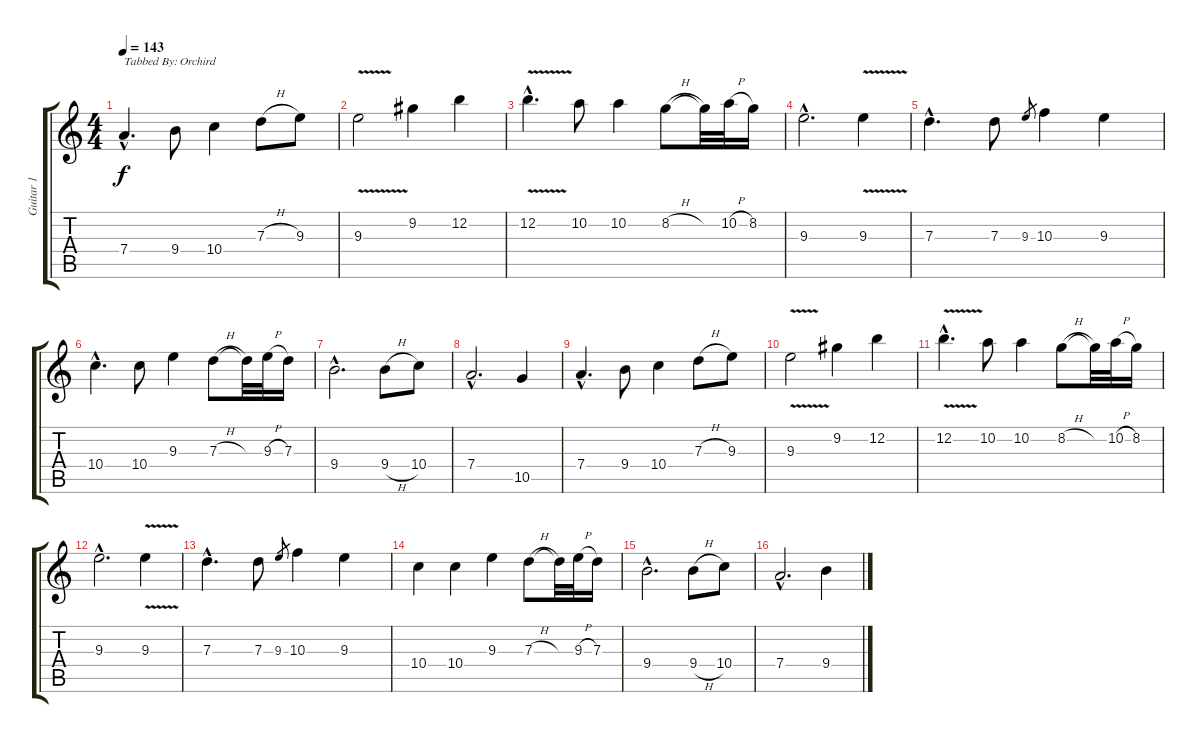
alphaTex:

\track ("Guitar 1" "Guitar 1") {instrument acousticguitarsteel}
\staff {score tabs}
\tuning (E4 B3 G3 D3 A2 E2) {hide}
\ts (4 4)
\tempo 143
\clef g2
\ks c
7.4{hac}.4{d txt "Tabbed By: Orchird" dy f instrument acousticguitarsteel} 9.4.8 10.4.4 7.3{h}.8 9.3.8 |
9.3{v}.2 9.2.4 12.2.4 |
12.2{v hac}.4{d} 10.2.8 10.2.4 8.2{h}.8 8.2{t}.32 10.2{h}.32 8.2.16 |
9.3{hac}.2{d} 9.3{v}.4 |
7.3{hac}.4{d} 7.3.8 9.3.8{gr} 10.3.4 9.3.4 |
10.4{hac}.4{d} 10.4.8 9.3.4 7.3{h}.8 7.3{t}.32 9.3{h}.32 7.3.16 |
9.4{hac}.2{d} 9.4{h}.8 10.4.8 |
7.4{hac}.2{d} 10.5.4 |
7.4{hac}.4{d} 9.4.8 10.4.4 7.3{h}.8 9.3.8 |
9.3{v}.2 9.2.4 12.2.4 |
12.2{v hac}.4{d} 10.2.8 10.2.4 8.2{h}.8 8.2{t}.32 10.2{h}.32 8.2.16 |
9.3{hac}.2{d} 9.3{v}.4 |
7.3{hac}.4{d} 7.3.8 9.3.8{gr} 10.3.4 9.3.4 |
10.4.4 10.4.4 9.3.4 7.3{h}.8 7.3{t}.32 9.3{h}.32 7.3.16 |
9.4{hac}.2{d} 9.4{h}.8 10.4.8 |
7.4{hac}.2{d} 9.4.4
